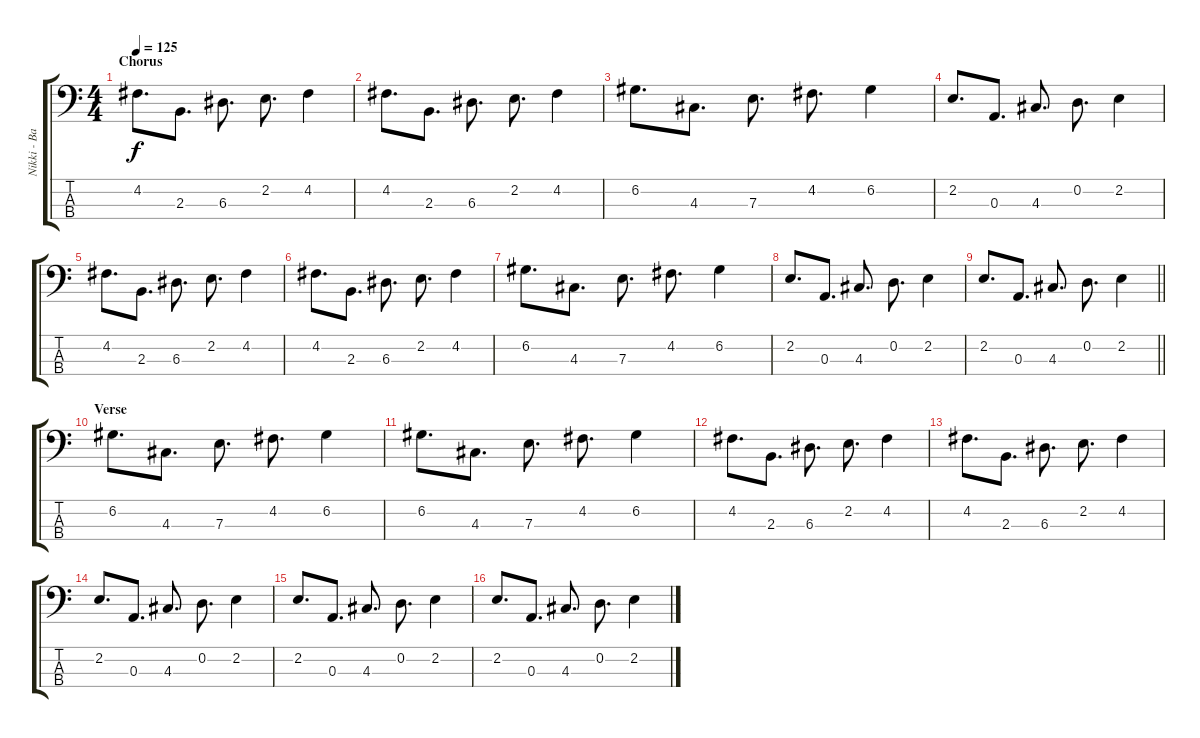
\track ("Nikki - Bass" "Nikki - Ba") {instrument electricbassfinger}
\staff {score tabs}
\tuning (G2 D2 A1 E1) {hide}
\ts (4 4)
\section ("" "Chorus")
\tempo 125
\clef f4
\ks c
4.2.8{d dy f} 2.3.8{d} 6.3.8{d} 2.2.8{d} 4.2.4 |
4.2.8{d} 2.3.8{d} 6.3.8{d} 2.2.8{d} 4.2.4 |
6.2.8{d} 4.3.8{d} 7.3.8{d} 4.2.8{d} 6.2.4 |
2.2.8{d} 0.3.8{d} 4.3.8{d} 0.2.8{d} 2.2.4 |
4.2.8{d} 2.3.8{d} 6.3.8{d} 2.2.8{d} 4.2.4 |
4.2.8{d} 2.3.8{d} 6.3.8{d} 2.2.8{d} 4.2.4 |
6.2.8{d} 4.3.8{d} 7.3.8{d} 4.2.8{d} 6.2.4 |
2.2.8{d} 0.3.8{d} 4.3.8{d} 0.2.8{d} 2.2.4 |
\barLineRight lightlight
2.2.8{d} 0.3.8{d} 4.3.8{d} 0.2.8{d} 2.2.4 |
\section ("" "Verse")
6.2.8{d} 4.3.8{d} 7.3.8{d} 4.2.8{d} 6.2.4 |
6.2.8{d} 4.3.8{d} 7.3.8{d} 4.2.8{d} 6.2.4 |
4.2.8{d} 2.3.8{d} 6.3.8{d} 2.2.8{d} 4.2.4 |
4.2.8{d} 2.3.8{d} 6.3.8{d} 2.2.8{d} 4.2.4 |
2.2.8{d} 0.3.8{d} 4.3.8{d} 0.2.8{d} 2.2.4 |
2.2.8{d} 0.3.8{d} 4.3.8{d} 0.2.8{d} 2.2.4 |
2.2.8{d} 0.3.8{d} 4.3.8{d} 0.2.8{d} 2.2.4
